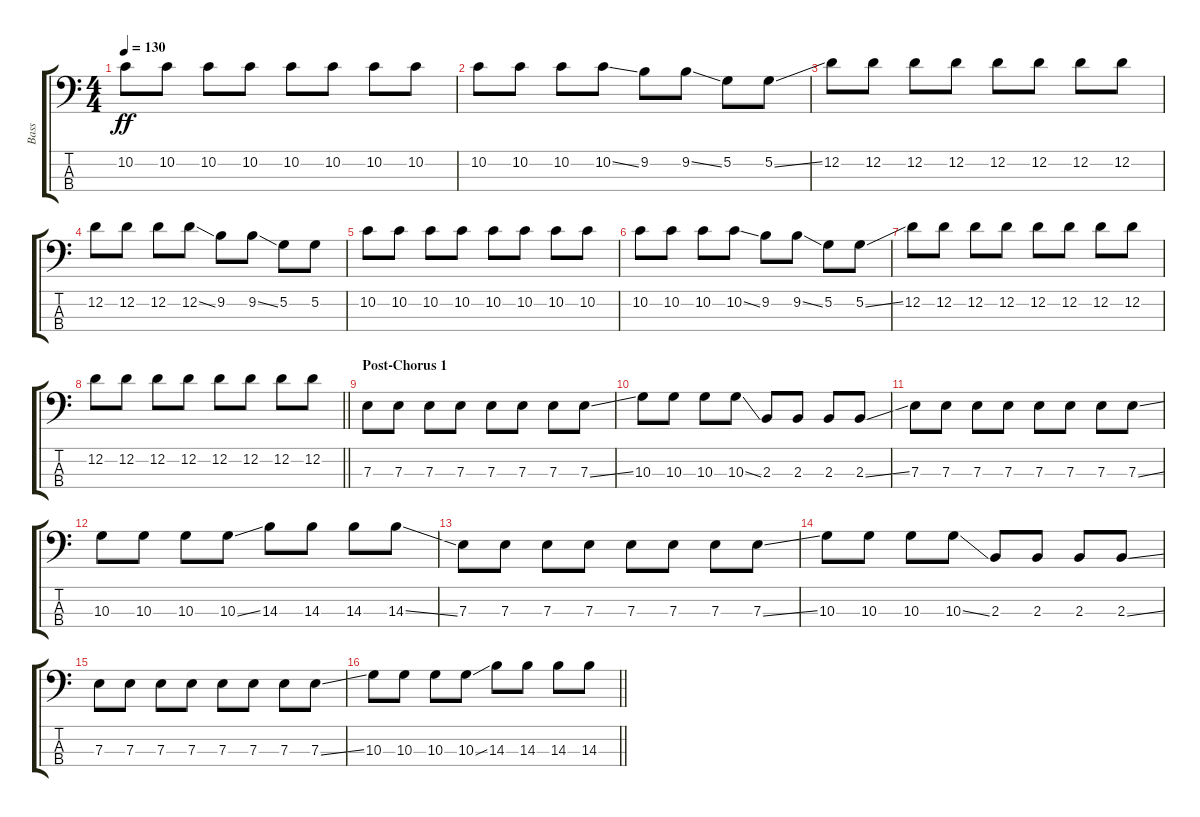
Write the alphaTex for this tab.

\track ("Bass" "Bass") {instrument electricbassfinger}
\staff {score tabs}
\tuning (G2 D2 A1 E1) {hide}
\ts (4 4)
\tempo 130
\clef f4
\ks c
10.2.8{dy ff} 10.2.8 10.2.8 10.2.8 10.2.8 10.2.8 10.2.8 10.2.8 |
10.2.8 10.2.8 10.2.8 10.2{ss}.8 9.2.8 9.2{ss}.8 5.2.8 5.2{ss}.8 |
12.2.8 12.2.8 12.2.8 12.2.8 12.2.8 12.2.8 12.2.8 12.2.8 |
12.2.8 12.2.8 12.2.8 12.2{ss}.8 9.2.8 9.2{ss}.8 5.2.8 5.2.8 |
10.2.8 10.2.8 10.2.8 10.2.8 10.2.8 10.2.8 10.2.8 10.2.8 |
10.2.8 10.2.8 10.2.8 10.2{ss}.8 9.2.8 9.2{ss}.8 5.2.8 5.2{ss}.8 |
12.2.8 12.2.8 12.2.8 12.2.8 12.2.8 12.2.8 12.2.8 12.2.8 |
\barLineRight lightlight
12.2.8 12.2.8 12.2.8 12.2.8 12.2.8 12.2.8 12.2.8 12.2.8 |
\section ("" "Post-Chorus 1")
7.3.8 7.3.8 7.3.8 7.3.8 7.3.8 7.3.8 7.3.8 7.3{ss}.8 |
10.3.8 10.3.8 10.3.8 10.3{ss}.8 2.3.8 2.3.8 2.3.8 2.3{ss}.8 |
7.3.8 7.3.8 7.3.8 7.3.8 7.3.8 7.3.8 7.3.8 7.3{ss}.8 |
10.3.8 10.3.8 10.3.8 10.3{ss}.8 14.3.8 14.3.8 14.3.8 14.3{ss}.8 |
7.3.8 7.3.8 7.3.8 7.3.8 7.3.8 7.3.8 7.3.8 7.3{ss}.8 |
10.3.8 10.3.8 10.3.8 10.3{ss}.8 2.3.8 2.3.8 2.3.8 2.3{ss}.8 |
7.3.8 7.3.8 7.3.8 7.3.8 7.3.8 7.3.8 7.3.8 7.3{ss}.8 |
\barLineRight lightlight
10.3.8 10.3.8 10.3.8 10.3{ss}.8 14.3.8 14.3.8 14.3.8 14.3.8
